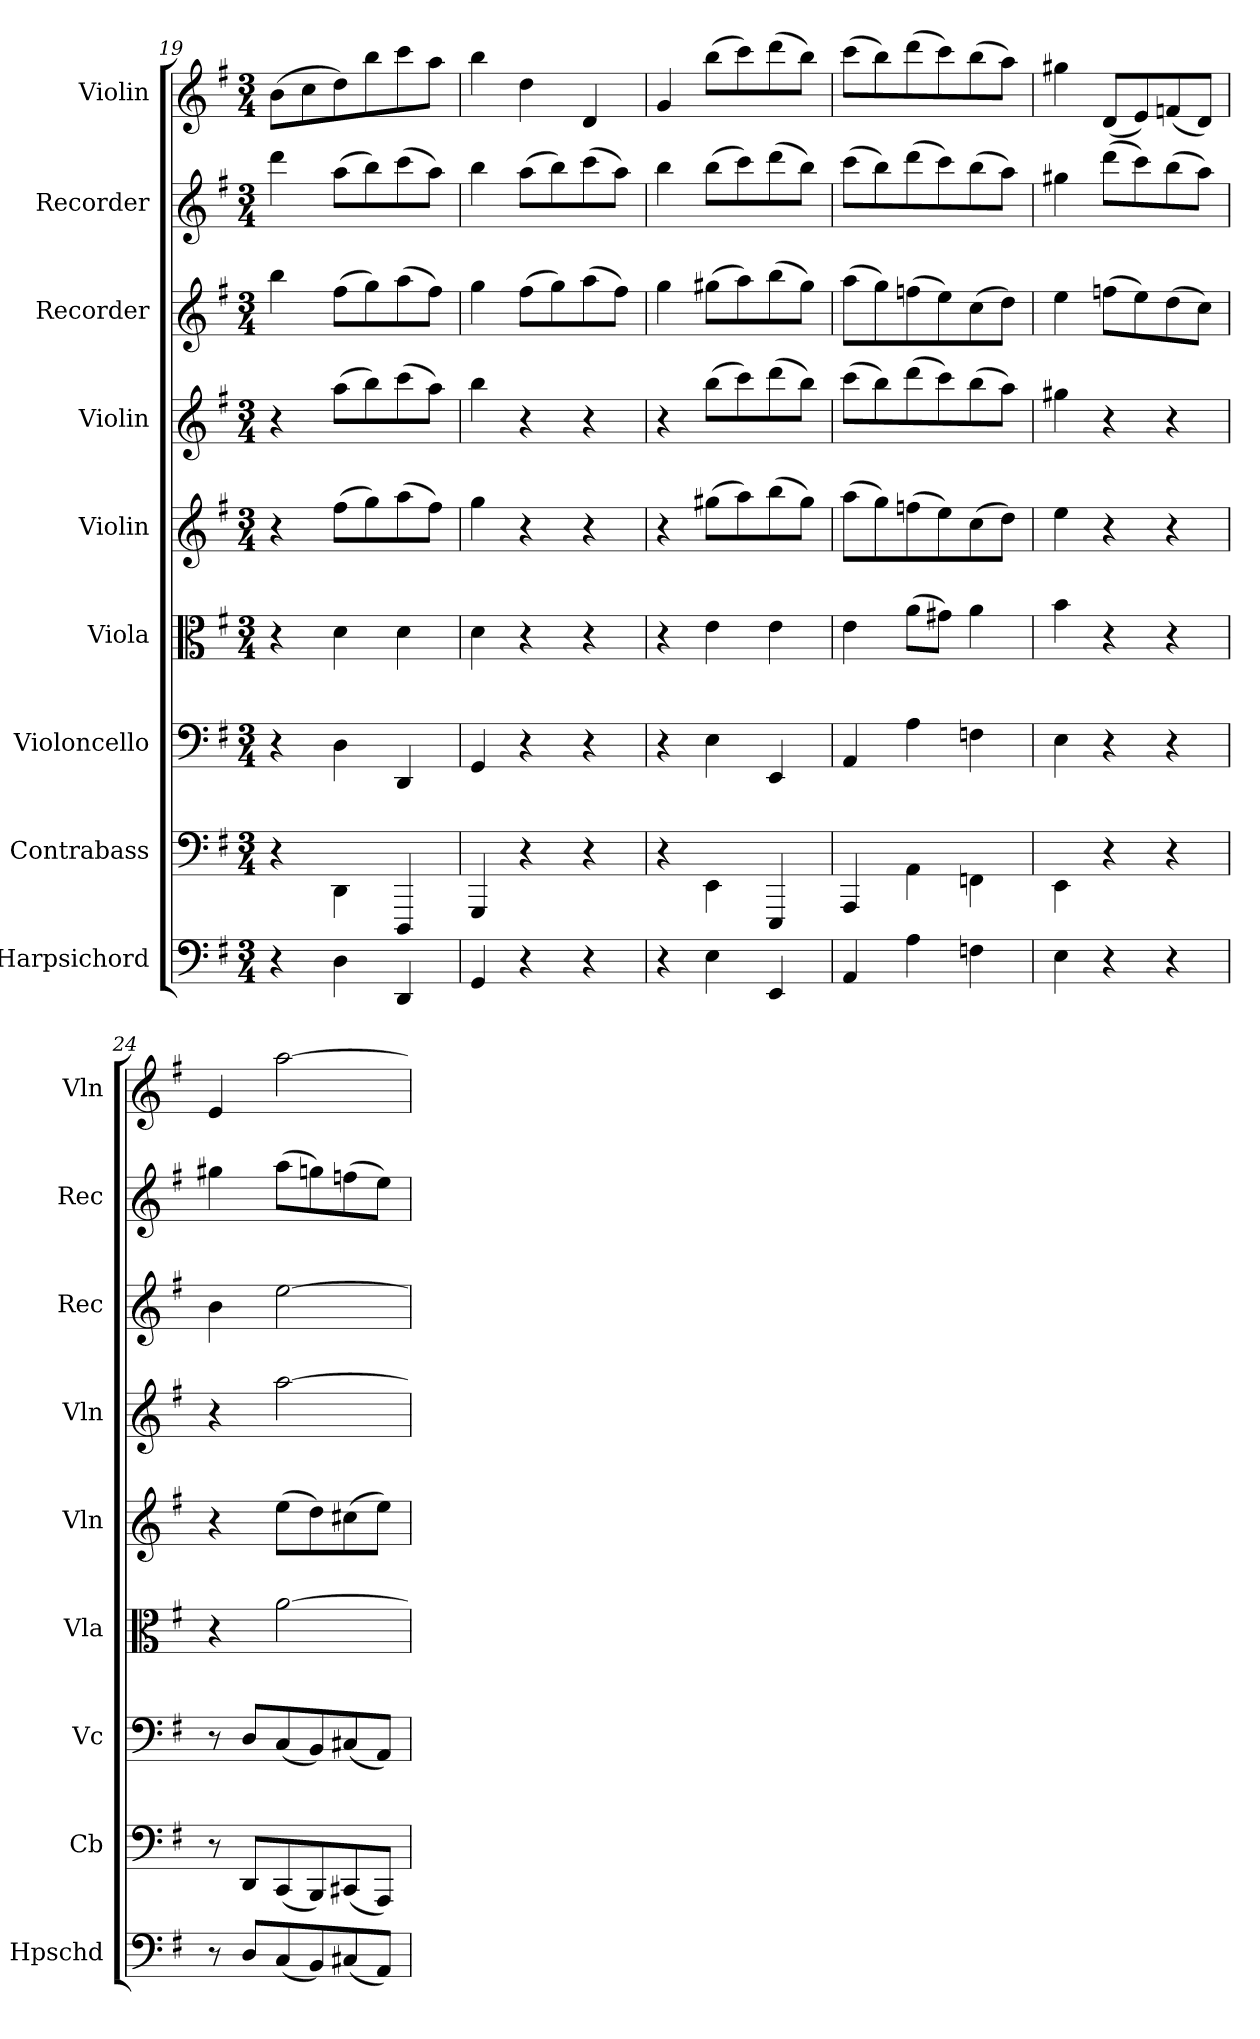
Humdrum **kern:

**kern	**kern	**kern	**kern	**kern	**kern	**kern	**kern	**kern
*part9	*part8	*part7	*part6	*part5	*part4	*part3	*part2	*part1
*staff9	*staff8	*staff7	*staff6	*staff5	*staff4	*staff3	*staff2	*staff1
*I"Harpsichord	*I"Contrabass	*I"Violoncello	*I"Viola	*I"Violin	*I"Violin	*I"Recorder	*I"Recorder	*I"Violin
*I'Hpschd	*I'Cb	*I'Vc	*I'Vla	*I'Vln	*I'Vln	*I'Rec	*I'Rec	*I'Vln
*clefF4	*clefF4	*clefF4	*clefC3	*clefG2	*clefG2	*clefG2	*clefG2	*clefG2
*	*ITrd7c12	*	*	*	*	*	*	*
*k[f#]	*k[f#]	*k[f#]	*k[f#]	*k[f#]	*k[f#]	*k[f#]	*k[f#]	*k[f#]
*e:	*e:	*e:	*e:	*e:	*e:	*e:	*e:	*e:
*M3/4	*M3/4	*M3/4	*M3/4	*M3/4	*M3/4	*M3/4	*M3/4	*M3/4
=19	=19	=19	=19	=19	=19	=19	=19	=19
4r	4r	4r	4r	4r	4r	4bb\	4ddd\	(8b\L
.	.	.	.	.	.	.	.	8cc\
4D\	4DDD\	4D\	4d\	(8ff#\L	(8aa\L	(8ff#\L	(8aa\L	8dd\)
.	.	.	.	8gg\)	8bb\)	8gg\)	8bb\)	8bb\
4DD/	4DDDD/	4DD/	4d\	(8aa\	(8ccc\	(8aa\	(8ccc\	8ccc\
.	.	.	.	8ff#\J)	8aa\J)	8ff#\J)	8aa\J)	8aa\J
=20	=20	=20	=20	=20	=20	=20	=20	=20
4GG/	4GGGG/	4GG/	4d\	4gg\	4bb\	4gg\	4bb\	4bb\
4r	4r	4r	4r	4r	4r	(8ff#\L	(8aa\L	4dd\
.	.	.	.	.	.	8gg\)	8bb\)	.
4r	4r	4r	4r	4r	4r	(8aa\	(8ccc\	4d/
.	.	.	.	.	.	8ff#\J)	8aa\J)	.
=21	=21	=21	=21	=21	=21	=21	=21	=21
4r	4r	4r	4r	4r	4r	4gg\	4bb\	4g/
4E\	4EEE\	4E\	4e\	(8gg#X\L	(8bb\L	(8gg#X\L	(8bb\L	(8bb\L
.	.	.	.	8aa\)	8ccc\)	8aa\)	8ccc\)	8ccc\)
4EE/	4EEEE/	4EE/	4e\	(8bb\	(8ddd\	(8bb\	(8ddd\	(8ddd\
.	.	.	.	8gg#\J)	8bb\J)	8gg#\J)	8bb\J)	8bb\J)
=22	=22	=22	=22	=22	=22	=22	=22	=22
4AA/	4AAAA/	4AA/	4e\	(8aa\L	(8ccc\L	(8aa\L	(8ccc\L	(8ccc\L
.	.	.	.	8gg\)	8bb\)	8gg\)	8bb\)	8bb\)
4A\	4AAA\	4A\	(8a\L	(8ffn\	(8ddd\	(8ffn\	(8ddd\	(8ddd\
.	.	.	8g#X\J)	8ee\)	8ccc\)	8ee\)	8ccc\)	8ccc\)
4Fn\	4FFFn\	4Fn\	4a\	(8cc\	(8bb\	(8cc\	(8bb\	(8bb\
.	.	.	.	8dd\J)	8aa\J)	8dd\J)	8aa\J)	8aa\J)
=23	=23	=23	=23	=23	=23	=23	=23	=23
4E\	4EEE\	4E\	4b\	4ee\	4gg#X\	4ee\	4gg#X\	4gg#X\
4r	4r	4r	4r	4r	4r	(8ffn\L	(8ddd\L	(8d/L
.	.	.	.	.	.	8ee\)	8ccc\)	8e/)
4r	4r	4r	4r	4r	4r	(8dd\	(8bb\	(8fn/
.	.	.	.	.	.	8cc\J)	8aa\J)	8d/J)
=24	=24	=24	=24	=24	=24	=24	=24	=24
8r	8r	8r	4r	4r	4r	4b\	4gg#X\	4e/
8D/L	8DDD/L	8D/L	.	.	.	.	.	.
(8C/	(8CCC/	(8C/	[2a\	(8ee\L	[2aa\	[2ee\	(8aa\L	[2aa\
8BB/)	8BBBB/)	8BB/)	.	8dd\)	.	.	8ggn\)	.
(8C#X/	(8CCC#X/	(8C#X/	.	(8cc#X\	.	.	(8ffn\	.
8AA/J)	8AAAA/J)	8AA/J)	.	8ee\J)	.	.	8ee\J)	.
=	=	=	=	=	=	=	=	=
*-	*-	*-	*-	*-	*-	*-	*-	*-
